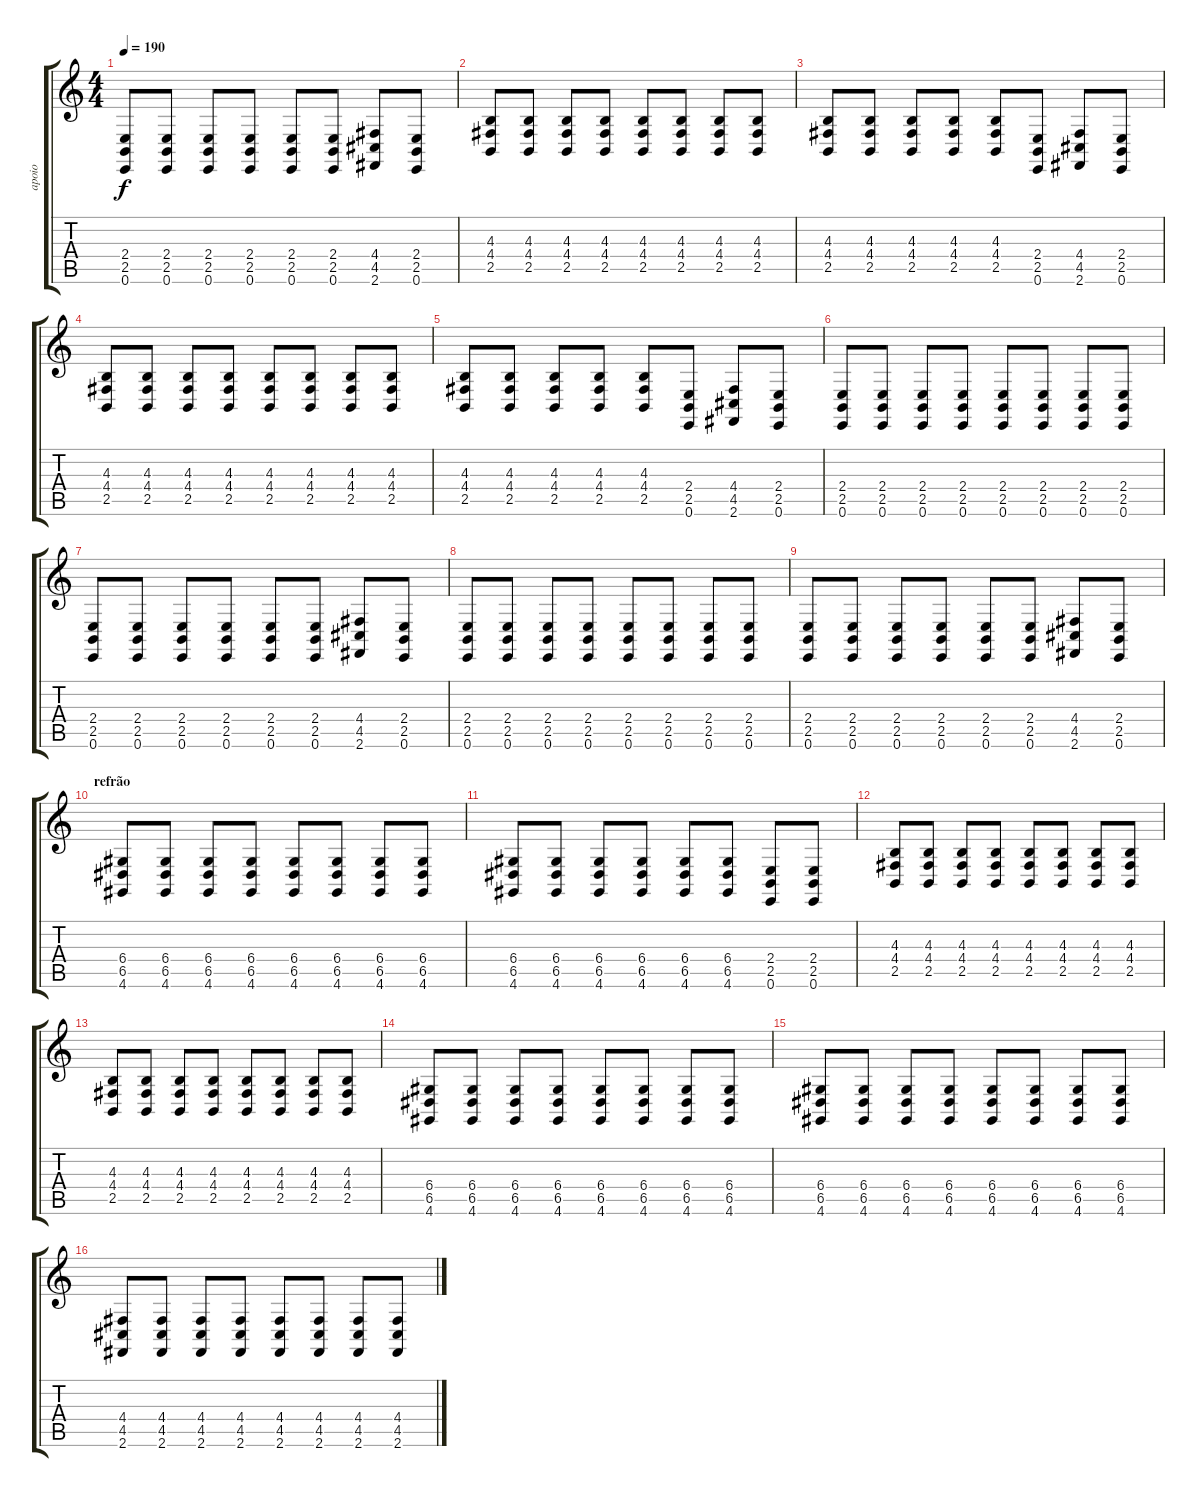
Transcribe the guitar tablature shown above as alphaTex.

\track ("apoio" "apoio") {instrument lead8bassandlead}
\staff {score tabs}
\tuning (E4 B3 G3 D3 A2 E2) {hide}
\ts (4 4)
\tempo 190
\clef g2
\ks c
(2.4 2.5 0.6).8{dy f} (2.4 2.5 0.6).8 (2.4 2.5 0.6).8 (2.4 2.5 0.6).8 (2.4 2.5 0.6).8 (2.4 2.5 0.6).8 (4.4 4.5 2.6).8 (2.4 2.5 0.6).8 |
(4.3 4.4 2.5).8 (4.3 4.4 2.5).8 (4.3 4.4 2.5).8 (4.3 4.4 2.5).8 (4.3 4.4 2.5).8 (4.3 4.4 2.5).8 (4.3 4.4 2.5).8 (4.3 4.4 2.5).8 |
(4.3 4.4 2.5).8 (4.3 4.4 2.5).8 (4.3 4.4 2.5).8 (4.3 4.4 2.5).8 (4.3 4.4 2.5).8 (2.4 2.5 0.6).8 (4.4 4.5 2.6).8 (2.4 2.5 0.6).8 |
(4.3 4.4 2.5).8 (4.3 4.4 2.5).8 (4.3 4.4 2.5).8 (4.3 4.4 2.5).8 (4.3 4.4 2.5).8 (4.3 4.4 2.5).8 (4.3 4.4 2.5).8 (4.3 4.4 2.5).8 |
(4.3 4.4 2.5).8 (4.3 4.4 2.5).8 (4.3 4.4 2.5).8 (4.3 4.4 2.5).8 (4.3 4.4 2.5).8 (2.4 2.5 0.6).8 (4.4 4.5 2.6).8 (2.4 2.5 0.6).8 |
(2.4 2.5 0.6).8 (2.4 2.5 0.6).8 (2.4 2.5 0.6).8 (2.4 2.5 0.6).8 (2.4 2.5 0.6).8 (2.4 2.5 0.6).8 (2.4 2.5 0.6).8 (2.4 2.5 0.6).8 |
(2.4 2.5 0.6).8 (2.4 2.5 0.6).8 (2.4 2.5 0.6).8 (2.4 2.5 0.6).8 (2.4 2.5 0.6).8 (2.4 2.5 0.6).8 (4.4 4.5 2.6).8 (2.4 2.5 0.6).8 |
(2.4 2.5 0.6).8 (2.4 2.5 0.6).8 (2.4 2.5 0.6).8 (2.4 2.5 0.6).8 (2.4 2.5 0.6).8 (2.4 2.5 0.6).8 (2.4 2.5 0.6).8 (2.4 2.5 0.6).8 |
(2.4 2.5 0.6).8 (2.4 2.5 0.6).8 (2.4 2.5 0.6).8 (2.4 2.5 0.6).8 (2.4 2.5 0.6).8 (2.4 2.5 0.6).8 (4.4 4.5 2.6).8 (2.4 2.5 0.6).8 |
\section ("" "refrão")
(6.4 6.5 4.6).8 (6.4 6.5 4.6).8 (6.4 6.5 4.6).8 (6.4 6.5 4.6).8 (6.4 6.5 4.6).8 (6.4 6.5 4.6).8 (6.4 6.5 4.6).8 (6.4 6.5 4.6).8 |
(6.4 6.5 4.6).8 (6.4 6.5 4.6).8 (6.4 6.5 4.6).8 (6.4 6.5 4.6).8 (6.4 6.5 4.6).8 (6.4 6.5 4.6).8 (2.4 2.5 0.6).8 (2.4 2.5 0.6).8 |
(4.3 4.4 2.5).8 (4.3 4.4 2.5).8 (4.3 4.4 2.5).8 (4.3 4.4 2.5).8 (4.3 4.4 2.5).8 (4.3 4.4 2.5).8 (4.3 4.4 2.5).8 (4.3 4.4 2.5).8 |
(4.3 4.4 2.5).8 (4.3 4.4 2.5).8 (4.3 4.4 2.5).8 (4.3 4.4 2.5).8 (4.3 4.4 2.5).8 (4.3 4.4 2.5).8 (4.3 4.4 2.5).8 (4.3 4.4 2.5).8 |
(6.4 6.5 4.6).8 (6.4 6.5 4.6).8 (6.4 6.5 4.6).8 (6.4 6.5 4.6).8 (6.4 6.5 4.6).8 (6.4 6.5 4.6).8 (6.4 6.5 4.6).8 (6.4 6.5 4.6).8 |
(6.4 6.5 4.6).8 (6.4 6.5 4.6).8 (6.4 6.5 4.6).8 (6.4 6.5 4.6).8 (6.4 6.5 4.6).8 (6.4 6.5 4.6).8 (6.4 6.5 4.6).8 (6.4 6.5 4.6).8 |
(4.4 4.5 2.6).8 (4.4 4.5 2.6).8 (4.4 4.5 2.6).8 (4.4 4.5 2.6).8 (4.4 4.5 2.6).8 (4.4 4.5 2.6).8 (4.4 4.5 2.6).8 (4.4 4.5 2.6).8
